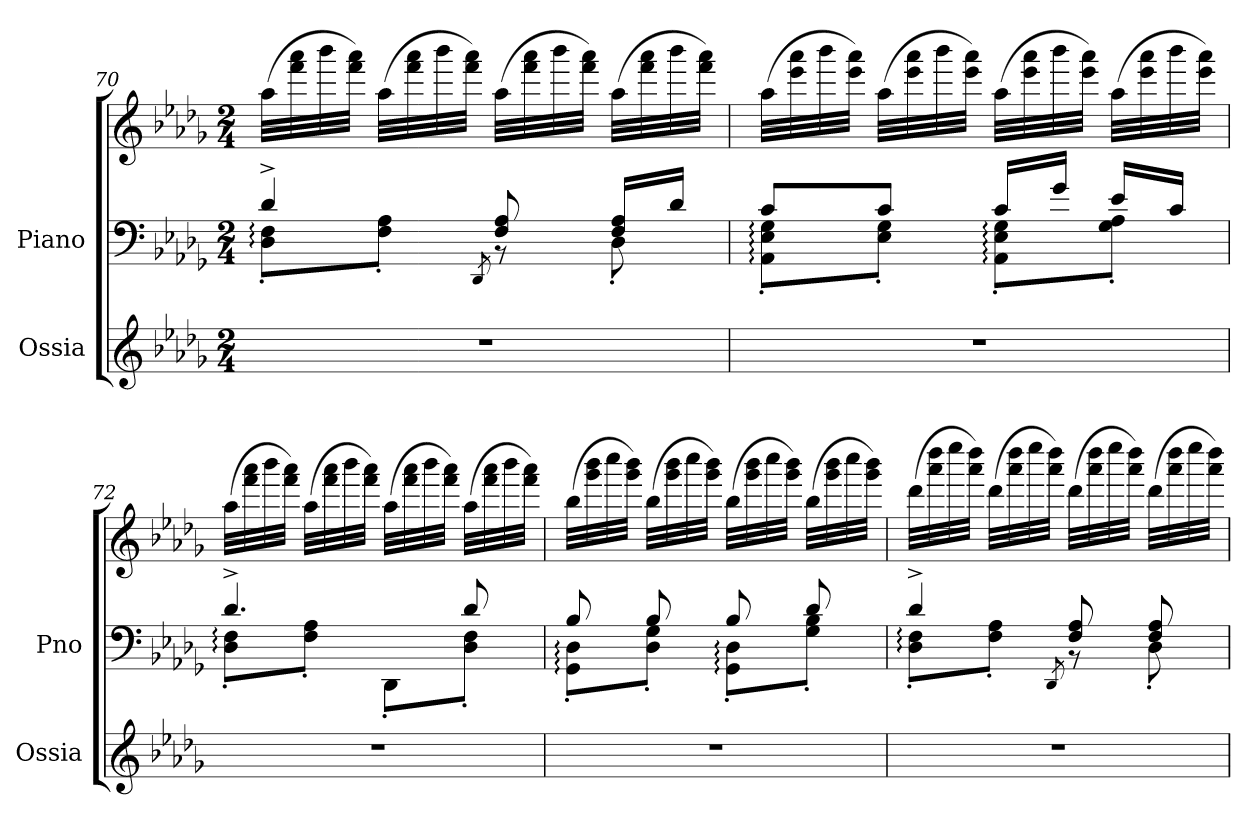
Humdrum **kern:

**kern	**kern	**kern
*part2	*part1	*part1
*staff3	*staff2	*staff1
*I"Ossia	*I"Piano	*
*I'Ossia	*I'Pno	*
*clefG2	*clefF4	*clefG2
*k[b-e-a-d-g-]	*k[b-e-a-d-g-]	*k[b-e-a-d-g-]
*M2/4	*M2/4	*M2/4
=70	=70	=70
*	*^	*
2r	4d-^/	8D-\:' 8F\:'L	(>32aa-\LLL
.	.	.	32fff\ 32aaa-\
.	.	.	32bbb-\
.	.	.	32fff\ 32aaa-\JJJ)
.	.	8F\' 8A-\'J	(>32aa-\LLL
.	.	.	32fff\ 32aaa-\
.	.	.	32bbb-\
.	.	.	32fff\ 32aaa-\JJJ)
.	8qDD-/	.	.
.	8F/ 8A-/	8r	(>32aa-\LLL
.	.	.	32fff\ 32aaa-\
.	.	.	32bbb-\
.	.	.	32fff\ 32aaa-\JJJ)
.	16F/ 16A-/LL	8D-'\	(>32aa-\LLL
.	.	.	32fff\ 32aaa-\
.	16d-/JJ	.	32bbb-\
.	.	.	32fff\ 32aaa-\JJJ)
!!LO:LB:g=z
=71	=71	=71	=71
2r	8c/L	8AA-\:' 8E-\:' 8G-\:'L	(>32aa-\LLL
.	.	.	32eee-\ 32aaa-\
.	.	.	32bbb-\
.	.	.	32eee-\ 32aaa-\JJJ)
.	8c/J	8E-\' 8G-\'J	(>32aa-\LLL
.	.	.	32eee-\ 32aaa-\
.	.	.	32bbb-\
.	.	.	32eee-\ 32aaa-\JJJ)
.	16c/LL	8AA-\:' 8E-\:' 8G-\:'L	(>32aa-\LLL
.	.	.	32eee-\ 32aaa-\
.	16g-/JJ	.	32bbb-\
.	.	.	32eee-\ 32aaa-\JJJ)
.	16e-/LL	8G-\' 8A-\'J	(>32aa-\LLL
.	.	.	32eee-\ 32aaa-\
.	16c/JJ	.	32bbb-\
.	.	.	32eee-\ 32aaa-\JJJ)
=72	=72	=72	=72
2r	4.d-^/	8D-\:' 8F\:'L	(>32aa-\LLL
.	.	.	32fff\ 32aaa-\
.	.	.	32bbb-\
.	.	.	32fff\ 32aaa-\JJJ)
.	.	8F\' 8A-\'J	(>32aa-\LLL
.	.	.	32fff\ 32aaa-\
.	.	.	32bbb-\
.	.	.	32fff\ 32aaa-\JJJ)
.	.	8DD-'\L	(>32aa-\LLL
.	.	.	32fff\ 32aaa-\
.	.	.	32bbb-\
.	.	.	32fff\ 32aaa-\JJJ)
.	8d-/	8D-\' 8F\'J	(>32aa-\LLL
.	.	.	32fff\ 32aaa-\
.	.	.	32bbb-\
.	.	.	32fff\ 32aaa-\JJJ)
!!LO:LB:g=z
=73	=73	=73	=73
2r	8B-/	8GG-\:' 8D-\:'L	(>32bb-\LLL
.	.	.	32ggg-\ 32bbb-\
.	.	.	32cccc\
.	.	.	32ggg-\ 32bbb-\JJJ)
.	8B-/	8D-\' 8G-\'J	(>32bb-\LLL
.	.	.	32ggg-\ 32bbb-\
.	.	.	32cccc\
.	.	.	32ggg-\ 32bbb-\JJJ)
.	8B-/	8GG-\:' 8D-\:'L	(>32bb-\LLL
.	.	.	32ggg-\ 32bbb-\
.	.	.	32cccc\
.	.	.	32ggg-\ 32bbb-\JJJ)
.	8d-/	8G-\' 8B-\'J	(>32bb-\LLL
.	.	.	32ggg-\ 32bbb-\
.	.	.	32cccc\
.	.	.	32ggg-\ 32bbb-\JJJ)
=74	=74	=74	=74
2r	4d-^/	8D-\:' 8F\:'L	(>32ddd-\LLL
.	.	.	32aaa-\ 32dddd-\
.	.	.	32eeee-\
.	.	.	32aaa-\ 32dddd-\JJJ)
.	.	8F\' 8A-\'J	(>32ddd-\LLL
.	.	.	32aaa-\ 32dddd-\
.	.	.	32eeee-\
.	.	.	32aaa-\ 32dddd-\JJJ)
.	8qDD-/	.	.
.	8F/ 8A-/	8rBB	(>32ddd-\LLL
.	.	.	32aaa-\ 32dddd-\
.	.	.	32eeee-\
.	.	.	32aaa-\ 32dddd-\JJJ)
.	8F/ 8A-/	8D-'\	(>32ddd-\LLL
.	.	.	32aaa-\ 32dddd-\
.	.	.	32eeee-\
.	.	.	32aaa-\ 32dddd-\JJJ)
*	*v	*v	*
=	=	=
*-	*-	*-
